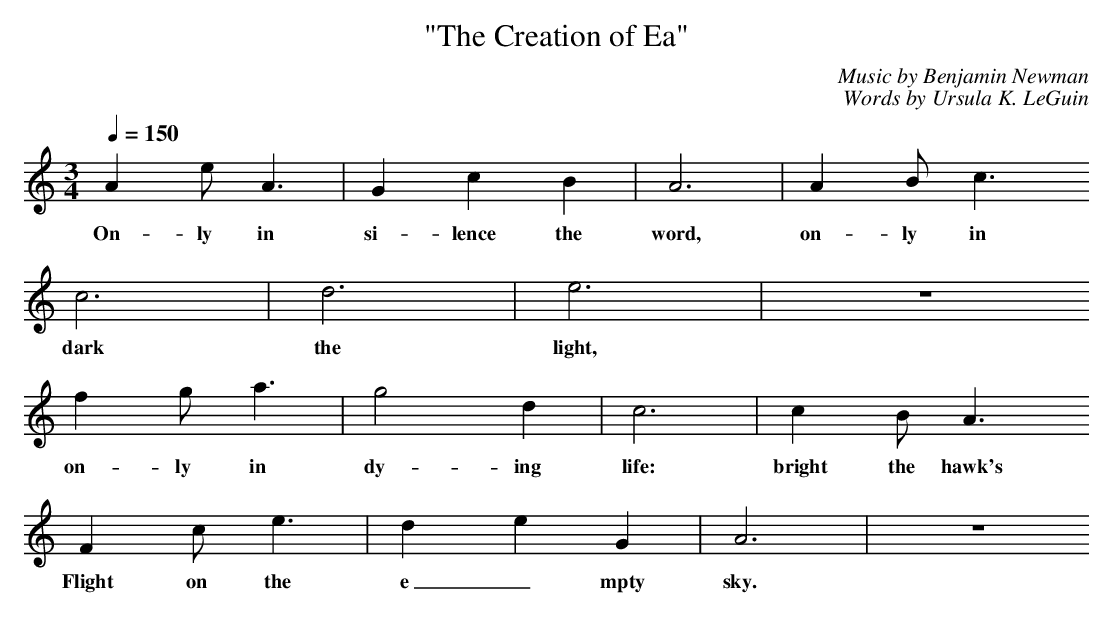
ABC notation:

X:1
T:"The Creation of Ea"
C:Music by Benjamin Newman
C:Words by Ursula K. LeGuin
M:3/4
L:1/4
Q:150
K:Am
A e<A|G c B|A3|A B<c
w:On-ly in si-lence the word, on-ly in
c3|d3|e3|z3
w:dark the light,
f g<a|g2 d|c3|c B<A
w:on-ly in dy-ing life: bright the hawk's
F c<e|d e G|A3|z3
w:Flight on the e_mpty sky.
